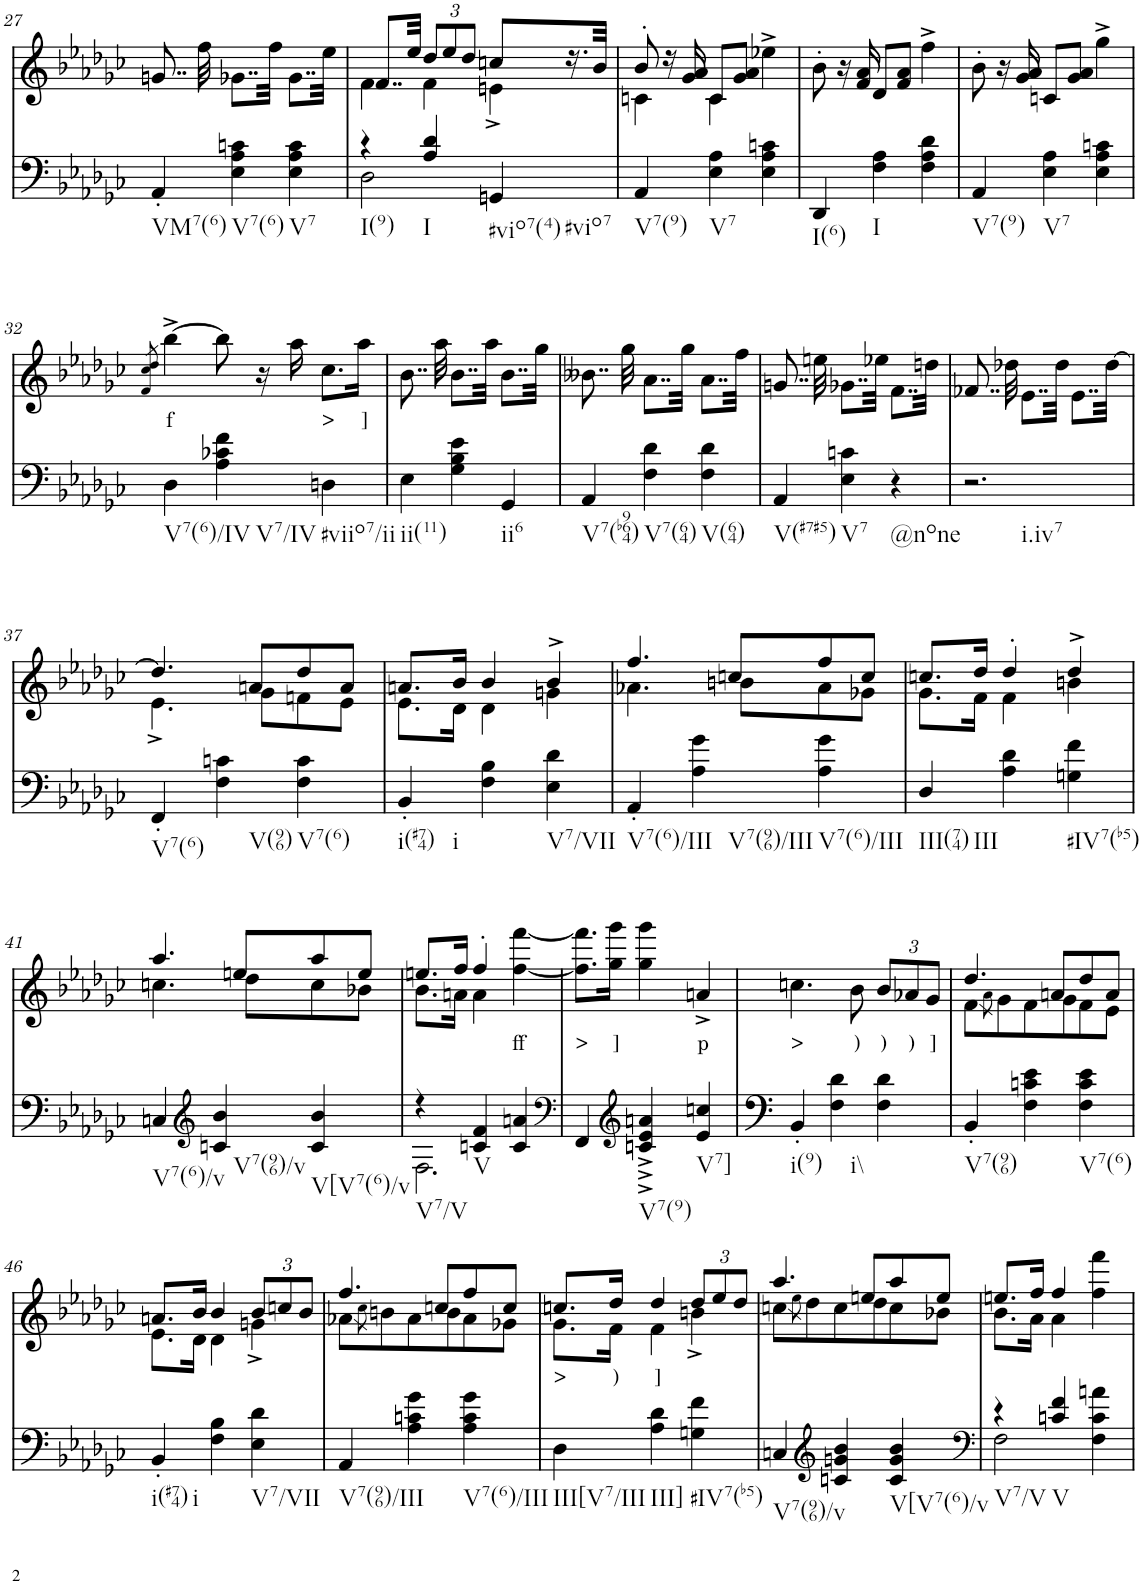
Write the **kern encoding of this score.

**kern	**kern	**text
*part2	*part1	*part1
*staff2	*staff1	*staff1
*I"piano	*I"piano	*
*I'Pno	*I'Pno	*
!!LO:PB:g=z
*clefF4	*clefG2	*
*k[b-e-a-d-g-c-]	*k[b-e-a-d-g-c-]	*
*e-:	*e-:	*
*M3/4	*M3/4	*
=27	=27	=27
!LO:TX:b:t=VM7(6)	!	!
4AA-'/	8..gn/	.
.	32ff\	.
!LO:TX:b:t=V7(6)	!	!
4E-\ 4A-\ 4cn\	8..g-X\L	.
.	32ff\Jkk	.
!LO:TX:b:t=V7	!	!
4E-\ 4A-\ 4c\	8..g-\L	.
.	32ee-\Jkk	.
=28	=28	=28
*^	*^	*
!LO:TX:b:t=I(9)	!	!	!	!
4r	2D-\	8..f/L	4f\	.
.	.	32ee-/Jkk	.	.
*	*	*Xbrackettup	*	*
!LO:TX:b:t=I	!	!	!	!
4A-/ 4d-/	.	12dd-/L	4f\	.
.	.	12ee-/	.	.
.	.	12dd-/J	.	.
!LO:TX:b:t=#vio7(4)	!	!	!	!
!LO:TX:b:t=#vio7	!	!	!	!
4GGn/	4ryy	8ccn/L	4en^\	.
.	.	16.r	.	.
.	.	32b-/JJk	.	.
*v	*v	*	*	*
=29	=29	=29	=29
!LO:TX:b:t=V7(9)	!	!	!
4AA-/	8b-'/	4cn\	.
.	16r	.	.
.	16g-/ 16a-/	.	.
!LO:TX:b:t=V7	!	!	!
4E-\ 4A-\	8c/L	4c\	.
.	8g-/ 8a-/J	.	.
4E-\ 4A-\ 4cn\	4ee-X^\	4ryy	.
=30	=30	=30	=30
!LO:TX:b:t=I(6)	!	!	!
*	*v	*v	*
4DD-/	8b-'\	.
.	16r	.
.	16f/ 16a-/	.
!LO:TX:b:t=I	!	!
4F\ 4A-\	8d-/L	.
.	8f/ 8a-/J	.
4F\ 4A-\ 4d-\	4ff^\	.
=31	=31	=31
!LO:TX:b:t=V7(9)	!	!
4AA-/	8b-'\	.
.	16r	.
.	16g-/ 16a-/	.
!LO:TX:b:t=V7	!	!
4E-\ 4A-\	8cn/L	.
.	8g-/ 8a-/J	.
4E-\ 4A-\ 4cn\	4gg-^\	.
!!LO:LB:g=z
=32	=32	=32
.	8qf/ 8qcc-/ 8qdd-/	.
!LO:TX:b:t=V7(6)/IV	!	!
!	!	!LO:LY:b
4D-\	[4bb-^\	f
!LO:TX:b:t=V7/IV	!	!
4A-\ 4c-X\ 4f\	8bb-\]	.
.	16r	.
.	16aa-\	.
!LO:TX:b:t=#viio7/ii	!	!
!	!	!LO:LY:b
4Dn\	8.cc-\L	>
!	!	!LO:LY:b
.	16aa-\Jk	]
=33	=33	=33
!LO:TX:b:t=ii(11)	!	!
4E-\	8..b-\	.
.	32aa-\	.
4G-\ 4B-\ 4e-\	8..b-\L	.
.	32aa-\Jkk	.
!LO:TX:b:t=ii6	!	!
4GG-/	8..b-\L	.
.	32gg-\Jkk	.
=34	=34	=34
!LO:TX:b:t=V7(b964)	!	!
4AA-/	8..b--X\	.
.	32gg-\	.
!LO:TX:b:t=V7(64)	!	!
4F\ 4d-\	8..a-\L	.
.	32gg-\Jkk	.
!LO:TX:b:t=V(64)	!	!
4F\ 4d-\	8..a-\L	.
.	32ff\Jkk	.
=35	=35	=35
!LO:TX:b:t=V(#7#5)	!	!
4AA-/	8..gn/	.
.	32een\	.
!LO:TX:b:t=V7	!	!
4E-\ 4cn\	8..g-X\L	.
.	32ee-X\Jkk	.
!LO:TX:b:t=@none	!	!
4r	8..f\L	.
.	32ddn\Jkk	.
=36	=36	=36
!LO:TX:b:t=i.iv7	!	!
2.r	8..f-X/	.
.	32dd-X\	.
.	8..e-\L	.
.	32dd-\Jkk	.
.	8..e-\L	.
.	[32dd-\Jkk	.
!!LO:LB:g=z
=37	=37	=37
*	*^	*
!LO:TX:b:t=V7(6)	!	!	!
4FF'/	4.dd-/]	4.e-^\	.
!LO:TX:b:t=V(96)	!	!	!
4F\ 4cn\	.	.	.
.	8an/L	8g-\L	.
!LO:TX:b:t=V7(6)	!	!	!
4F\ 4c\	8dd-/	8fn\	.
.	8a/J	8e-\J	.
=38	=38	=38	=38
!LO:TX:b:t=i(#74)	!	!	!
!LO:TX:b:t=i	!	!	!
4BB-'/	8.an/L	8.e-\L	.
.	16b-/Jk	16d-\Jk	.
4F\ 4B-\	4b-/	4d-\	.
!LO:TX:b:t=V7/VII	!	!	!
4E-\ 4d-\	4b-^/	4gn\	.
=39	=39	=39	=39
!LO:TX:b:t=V7(6)/III	!	!	!
4AA-'/	4.ff/	4.a-X\	.
!LO:TX:b:t=V7(96)/III	!	!	!
4A-\ 4g-\	.	.	.
.	8ccn/L	8bn\L	.
!LO:TX:b:t=V7(6)/III	!	!	!
4A-\ 4g-\	8ff/	8a-\	.
.	8cc/J	8g-X\J	.
=40	=40	=40	=40
!LO:TX:b:t=III(74)	!	!	!
!LO:TX:b:t=III	!	!	!
4D-/	8.ccn/L	8.g-\L	.
.	16dd-/Jk	16f\Jk	.
4A-\ 4d-\	4dd-'/	4f\	.
!LO:TX:b:t=#IV7(b5)	!	!	!
4Gn\ 4f\	4dd-^/	4bn\	.
!!LO:LB:g=z	!!
=41	=41	=41	=41
!LO:TX:b:t=V7(6)/v	!	!	!
4Cn/	4.aa-/	4.ccn\	.
*clefG2	*	*	*
!LO:TX:b:t=V7(96)/v	!	!	!
4cn/ 4b-/	.	.	.
.	8een/L	8dd-\L	.
!LO:TX:b:t=V[V7(6)/v	!	!	!
4c/ 4b-/	8aa-/	8cc\	.
.	8ee/J	8b-X\J	.
=42	=42	=42	=42
*^	*	*	*
!LO:TX:b:t=V7/V	!	!	!	!
4r	2.F\	8.een/L	8.b-\L	.
.	.	16ff/Jk	16an\Jk	.
!LO:TX:b:t=V	!	!	!	!
4cn/ 4f/	.	4ff'/	4a\	.
!	!	!	!	!LO:LY:b
4c/ 4an/	.	4ryy	[4ff\ [4fff\	ff
*v	*v	*	*	*
*	*v	*v	*
=43	=43	=43
*clefF4	*	*
*	*^	*
!	!	!	!LO:LY:b
*	*v	*v	*
4FF/	8.ff\] 8.fff\]L	>
!	!	!LO:LY:b
.	16gg-\ 16ggg-\Jk	]
*clefG2	*	*
!LO:TX:b:t=V7(9)	!	!
4cn/^ 4e-/^ 4an/^	4gg-\ 4ggg-\	.
!LO:TX:b:t=V7]	!	!
!	!	!LO:LY:b
4e-/ 4ccn/	4an^/	p
=44	=44	=44
!LO:TX:b:t=i(9)	!	!
!	!	!LO:LY:b
4BB-'/	4.ccn\	>
!LO:TX:b:t=i\\	!	!
4F\ 4d-\	.	.
!	!	!LO:LY:b
.	8b-\	)
!	!	!LO:LY:b
4F\ 4d-\	12b-/L	)
!	!	!LO:LY:b
.	12a-X/	)
!	!	!LO:LY:b
.	12g-/J	]
=45	=45	=45
*	*^	*
!LO:TX:b:t=V7(96)	!	!	!
4BB-'/	4.dd-/	8f\L	.
.	.	8qa-\	.
.	.	8g-\	.
4F\ 4cn\ 4e-\	.	8f\	.
.	8an/L	8g-\	.
!LO:TX:b:t=V7(6)	!	!	!
4F\ 4c\ 4e-\	8dd-/	8f\	.
.	8a/J	8e-\J	.
!!LO:LB:g=z	!!
=46	=46	=46	=46
!LO:TX:b:t=i(#74)	!	!	!
!LO:TX:b:t=i	!	!	!
4BB-'/	8.an/L	8.e-\L	.
.	16b-/Jk	16d-\Jk	.
4F\ 4B-\	4b-/	4d-\	.
!LO:TX:b:t=V7/VII	!	!	!
4E-\ 4d-\	12b-/L	4gn^\	.
.	12ccn/	.	.
.	12b-/J	.	.
=47	=47	=47	=47
!LO:TX:b:t=V7(96)/III	!	!	!
4AA-/	4.ff/	8a-X\L	.
.	.	8qcc-\	.
.	.	8bn\	.
4A-\ 4cn\ 4g-\	.	8a-\	.
.	8ccn/L	8b\	.
!LO:TX:b:t=V7(6)/III	!	!	!
4A-\ 4c\ 4g-\	8ff/	8a-\	.
.	8cc/J	8g-X\J	.
=48	=48	=48	=48
!LO:TX:b:t=III[V7/III	!	!	!
!	!	!	!LO:LY:b
4D-\	8.ccn/L	8.g-\L	>
!	!	!	!LO:LY:b
.	16dd-/Jk	16f\Jk	)
!LO:TX:b:t=III]	!	!	!
!	!	!	!LO:LY:b
4A-\ 4d-\	4dd-/	4f\	]
!LO:TX:b:t=#IV7(b5)	!	!	!
4Gn\ 4f\	12dd-/L	4bn^\	.
.	12ee-/	.	.
.	12dd-/J	.	.
=49	=49	=49	=49
!LO:TX:b:t=V7(96)/v	!	!	!
4Cn/	4.aa-/	8ccn\L	.
.	.	8qee-\	.
.	.	8dd-\	.
*clefG2	*	*	*
4cn/ 4gn/ 4b-/	.	8cc\	.
.	8een/L	8dd-\	.
!LO:TX:b:t=V[V7(6)/v	!	!	!
4c/ 4g/ 4b-/	8aa-/	8cc\	.
.	8ee/J	8b-X\J	.
=50	=50	=50	=50
*clefF4	*	*	*
*^	*	*	*
!LO:TX:b:t=V7/V	!	!	!	!
4r	2F\	8.een/L	8.b-\L	.
.	.	16ff/Jk	16a-\Jk	.
!LO:TX:b:t=V	!	!	!	!
4cn/ 4f/	.	4ff/	4a-\	.
4ryy	4F\ 4c\ 4an\	4ryy	4ff\ 4fff\	.
*v	*v	*	*	*
*	*v	*v	*
=	=	=
*-	*-	*-
